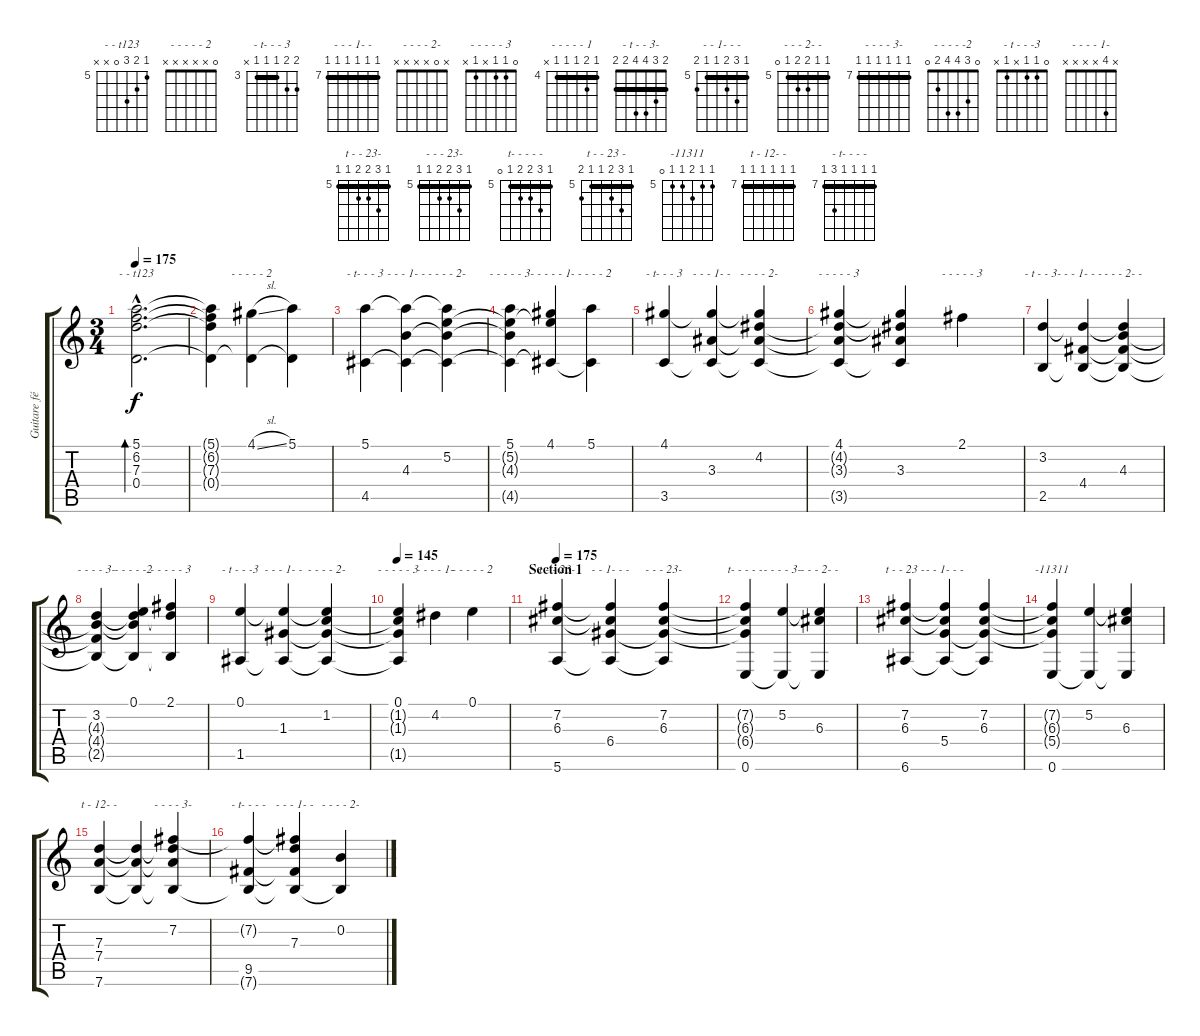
\track ("Guitare février 2003" "Guitare fé") {instrument acousticguitarnylon}
\staff {score tabs}
\tuning (E4 B3 G3 D3 A2 E2) {hide}
\chord ("- - t123" 5 6 7 0 x x) {firstfret 5}
\chord ("- - - - - 2" 4 x x x x x) {firstfret 4}
\chord ("- t- - - 3" 5 5 4 4 4 x) {firstfret 4 barre 4}
\chord ("- - - 1- -" 5 5 4 4 4 x) {firstfret 4 barre 4}
\chord ("- - - - 2-" 5 5 4 4 4 x) {firstfret 4 barre 4}
\chord ("- - - - - 3" 5 5 4 4 4 x) {firstfret 4 barre 4}
\chord ("- - - - - 1" 4 5 4 4 4 x) {firstfret 4 barre 4}
\chord ("- - - - - 2" 5 5 4 4 4 x) {firstfret 4 barre 4}
\chord ("- t- - - 3" 4 4 3 3 3 x) {firstfret 3 barre 3}
\chord ("- - - 1- -" 4 4 3 3 3 x) {firstfret 3 barre 3}
\chord ("- - - - 2-" 4 4 3 3 3 x) {firstfret 3 barre 3}
\chord ("- - - - - 3" 4 4 3 3 3 x) {firstfret 3 barre 3}
\chord ("- - - - - 3" 2 2 2 2 2 2) {barre 2}
\chord ("- t - - 3-" 2 3 4 4 2 2) {barre 2}
\chord ("- - 1- - -" 2 3 4 4 2 2) {barre 2}
\chord ("- - - 2- -" 2 3 4 4 2 2) {barre 2}
\chord ("- - - - 3-" 2 3 4 4 2 2) {barre 2}
\chord ("- - - - -2" 0 3 4 4 2 0)
\chord ("- - - - - 3" 2 3 4 4 2 2) {barre 2}
\chord ("- t - - -3" 0 1 1 x 1 x)
\chord ("- - - 1- -" 0 1 1 x 1 x)
\chord ("- - - - 2-" 0 1 1 x 1 x)
\chord ("- - - - - 3" 0 1 1 x 1 x)
\chord ("- - - - 1-" x 4 x x x x)
\chord ("- - - - - 2" 0 x x x x x)
\chord ("t - - 23-" 5 7 6 6 5 5) {firstfret 5 barre 5}
\chord ("- - 1- - -" 5 7 6 6 5 5) {firstfret 5 barre 5}
\chord ("- - - 23-" 5 7 6 6 5 5) {firstfret 5 barre 5}
\chord ("t- - - - -" 5 7 6 6 5 0) {firstfret 5 barre 5}
\chord ("- - - - 3-" 5 5 6 6 5 0) {firstfret 5 barre 5}
\chord ("- - - 2- -" 5 5 6 6 5 0) {firstfret 5 barre 5}
\chord ("t - - 23 -" 5 7 6 5 5 6) {firstfret 5 barre 5}
\chord ("- - 1- - -" 5 7 6 5 5 6) {firstfret 5 barre 5}
\chord ("-11311" 5 5 6 5 5 0) {firstfret 5}
\chord ("t - 12- -" 7 7 7 7 7 7) {firstfret 7 barre 7}
\chord ("- - - - 3-" 7 7 7 7 7 7) {firstfret 7 barre 7}
\chord ("- t- - - -" 7 7 7 7 9 7) {firstfret 7 barre 7}
\chord ("- - - 1- -" 7 7 7 7 7 7) {firstfret 7 barre 7}
\chord ("- - - - 2-" x 0 x x x x)
\ts (3 4)
\tempo 175
\clef g2
\ks c
(5.1{hac} 6.2{hac} 7.3{hac} 0.4{hac}).2{d bd 480 ch "- - t123" dy f} |
(5.1{t} 6.2{t} 7.3{t} 0.4{t}).4 (4.1{sl} 0.4{t}).4{ch "- - - - - 2"} (5.1 0.4{t}).4 |
(5.1 4.5).4{ch "- t- - - 3"} (5.1{t} 4.3 4.5{t}).4{ch "- - - 1- -"} (5.1{t} 5.2 4.3{t} 4.5{t}).4{ch "- - - - 2-"} |
(5.1 5.2{t} 4.3{t} 4.5{t}).4{ch "- - - - - 3"} (4.1 5.2{t} 4.5{t}).4{ch "- - - - - 1"} (5.1 4.5{t}).4{ch "- - - - - 2"} |
(4.1 3.5).4{ch "- t- - - 3"} (4.1{t} 3.3 3.5{t}).4{ch "- - - 1- -"} (4.1{t} 4.2 3.3{t} 3.5{t}).4{ch "- - - - 2-"} |
(4.1 4.2{t} 3.3{t} 3.5{t}).4{ch "- - - - - 3"} (4.1{t} 4.2{t} 3.3 3.5{t}).4 2.1.4{ch "- - - - - 3"} |
(3.2 2.5).4{ch "- t - - 3-"} (3.2{t} 4.4 2.5{t}).4{ch "- - 1- - -"} (3.2{t} 4.3 4.4{t} 2.5{t}).4{ch "- - - 2- -"} |
(3.2 4.3{t} 4.4{t} 2.5{t}).4{ch "- - - - 3-"} (0.1 3.2{t} 4.3{t} 2.5{t}).4{ch "- - - - -2"} (2.1 3.2{t} 2.5{t}).4{ch "- - - - - 3"} |
(0.1 1.5).4{ch "- t - - -3"} (0.1{t} 1.3 1.5{t}).4{ch "- - - 1- -"} (0.1{t} 1.2 1.3{t} 1.5{t}).4{ch "- - - - 2-"} |
\tempo 145
(0.1 1.2{t} 1.3{t} 1.5{t}).4{ch "- - - - - 3"} 4.2.4{ch "- - - - 1-"} 0.1.4{ch "- - - - - 2"} |
\section ("" "Section 1")
\tempo 175
(7.2 6.3 5.6).4{ch "t - - 23-"} (7.2{t} 6.3{t} 6.4 5.6{t}).4{ch "- - 1- - -"} (7.2 6.3 6.4{t} 5.6{t}).4{ch "- - - 23-"} |
(7.2{t} 6.3{t} 6.4{t} 0.6).4{ch "t- - - - -"} (5.2 0.6{t}).4{ch "- - - - 3-"} (5.2{t} 6.3 0.6{t}).4{ch "- - - 2- -"} |
(7.2 6.3 6.6).4{ch "t - - 23 -"} (7.2{t} 6.3{t} 5.4 6.6{t}).4{ch "- - 1- - -"} (7.2 6.3 5.4{t} 6.6{t}).4 |
(7.2{t} 6.3{t} 5.4{t} 0.6).4{ch "-11311"} (5.2 0.6{t}).4 (5.2{t} 6.3 0.6{t}).4 |
(7.3 7.4 7.6).4{ch "t - 12- -"} (7.3{t} 7.4{t} 7.6{t}).4 (7.2 7.3{t} 7.4{t} 7.6{t}).4{ch "- - - - 3-"} |
(7.2{t} 9.5 7.6{t}).4{ch "- t- - - -"} (7.2{t} 7.3 9.5{t} 7.6{t}).4{ch "- - - 1- -"} (0.2 7.6{t}).4{ch "- - - - 2-"}
